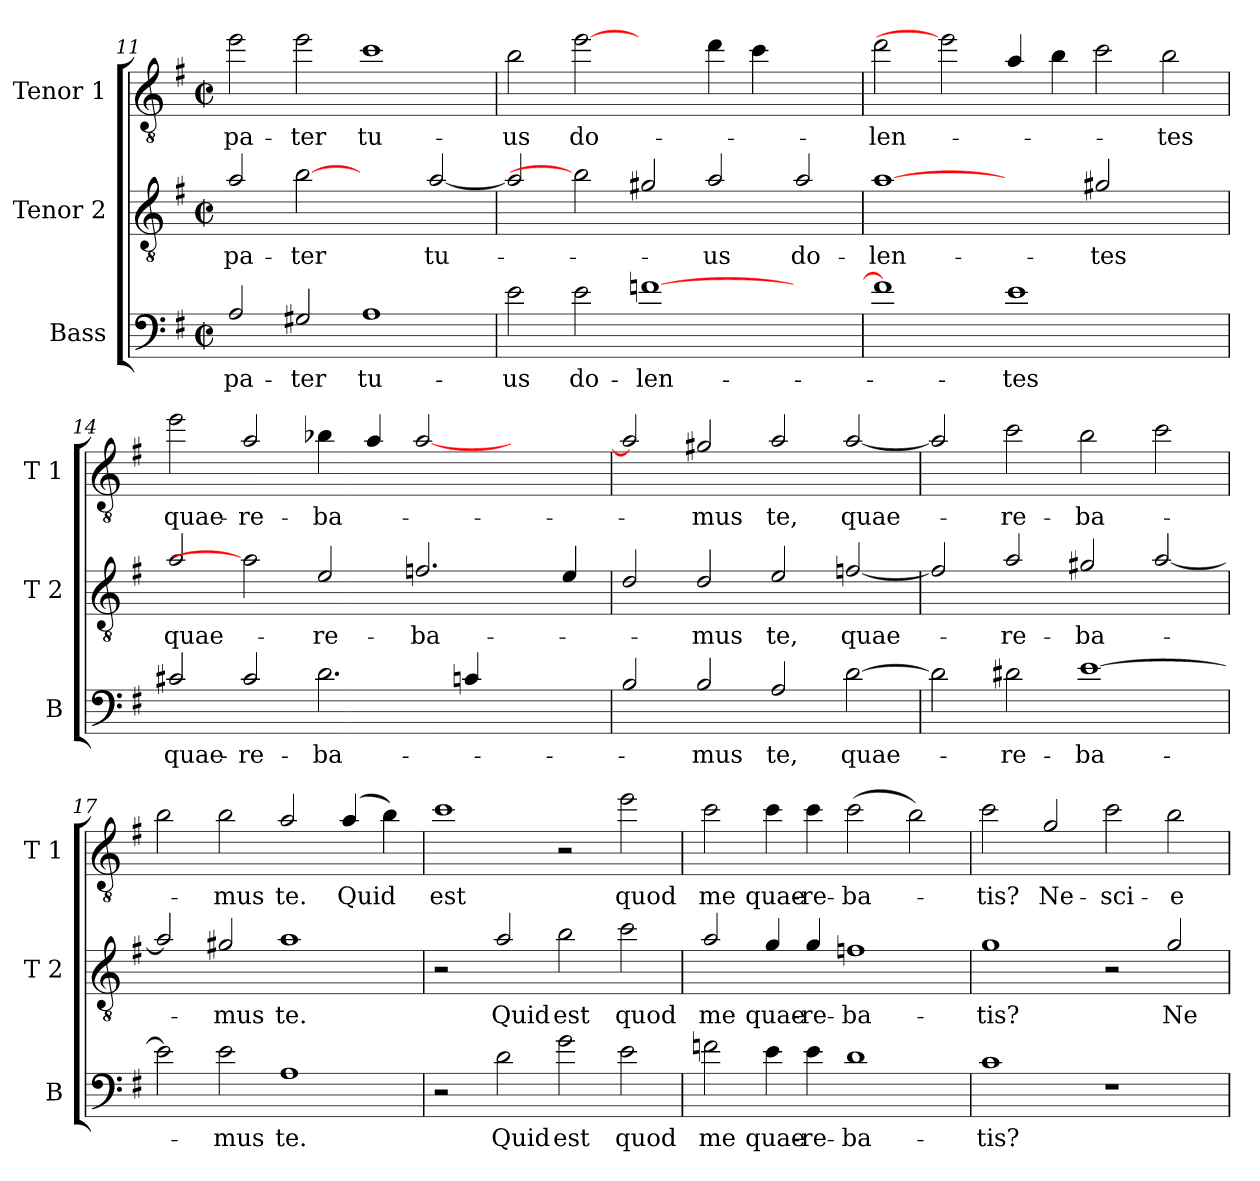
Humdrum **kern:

**kern	**text	**kern	**text	**kern	**text
*part3	*part3	*part2	*part2	*part1	*part1
*staff3	*staff3	*staff2	*staff2	*staff1	*staff1
*I"Bass	*	*I"Tenor 2	*	*I"Tenor 1	*
*I'B	*	*I'T 2	*	*I'T 1	*
*clefF4	*	*clefGv2	*	*clefGv2	*
*ITrd7c12	*	*ITrd7c12	*	*ITrd7c12	*
*k[f#]	*	*k[f#]	*	*k[f#]	*
*G:	*	*G:	*	*G:	*
*M2/2	*	*M2/2	*	*M2/2	*
*met(c|)	*	*met(c|)	*	*met(c|)	*
=11	=11	=11	=11	=11	=11
!	!LO:LY:b	!	!LO:LY:b	!	!LO:LY:b
2AA/	pa-	2A/	pa-	2e\	pa-
!	!LO:LY:b	!	!LO:LY:b	!	!LO:LY:b
2GG#X/	-ter	[2B	-ter	2e\	-ter
!	!LO:LY:b	!	!	!	!LO:LY:b
1AA	tu-	2ryy	.	1c	tu-
!	!	!	!LO:LY:b	!	!
.	.	[2A/	tu-	.	.
!!LO:LB:g=z
=12	=12	=12	=12	=12	=12
!	!LO:LY:b	!	!	!	!LO:LY:b
2E\	-us	2A/]	.	2B\	-us
!	!LO:LY:b	!	!	!	!LO:LY:b
2E\	do-	2B]	.	[2e	do-
!	!LO:LY:b	!	!	!	!
[1Fn	-len-	2G#X/	.	2ryy	.
!	!	!	!LO:LY:b	!	!
.	.	2A/	-us	4d\	.
.	.	.	.	4c\	.
!	!	!	!LO:LY:b	!	!
2ryy	.	2A/	do-	2ryy	.
=13	=13	=13	=13	=13	=13
!	!	!	!LO:LY:b	!	!LO:LY:b
1F]	.	[1A	-len-	2d\	-len-
.	.	.	.	2e]	.
!	!LO:LY:b	!	!	!	!
1E	-tes	2ryy	.	4A/	.
.	.	.	.	4B\	.
!	!	!	!LO:LY:b	!	!
.	.	2G#X/	-tes	2c\	.
!	!	!	!	!	!LO:LY:b
2ryy	.	2ryy	.	2B\	-tes
=14	=14	=14	=14	=14	=14
!	!LO:LY:b	!	!LO:LY:b	!	!LO:LY:b
2C#X/	quae-	2A/	quae-	2e\	quae-
!	!LO:LY:b	!	!	!	!LO:LY:b
2C#/	-re-	2A]	.	2A/	-re-
!	!LO:LY:b	!	!LO:LY:b	!	!LO:LY:b
2.D\	-ba-	2E/	-re-	4B-X\	-ba-
.	.	.	.	4A/	.
!	!	!	!LO:LY:b	!	!
.	.	2.Fn/	-ba-	[2A/	.
4Cn/	.	.	.	.	.
2ryy	.	.	.	2ryy	.
.	.	4E/	.	.	.
=15	=15	=15	=15	=15	=15
2BB/	.	2D/	.	2A/]	.
!	!LO:LY:b	!	!LO:LY:b	!	!LO:LY:b
2BB/	-mus	2D/	-mus	2G#X/	-mus
!	!LO:LY:b	!	!LO:LY:b	!	!LO:LY:b
2AA/	te,	2E/	te,	2A/	te,
!	!LO:LY:b	!	!LO:LY:b	!	!LO:LY:b
[2D\	quae-	[2Fn/	quae-	[2A/	quae-
=16	=16	=16	=16	=16	=16
2D\]	.	2F/]	.	2A/]	.
!	!LO:LY:b	!	!LO:LY:b	!	!LO:LY:b
2D#X\	-re-	2A/	-re-	2c\	-re-
!	!LO:LY:b	!	!LO:LY:b	!	!LO:LY:b
[1E	-ba-	2G#X/	-ba-	2B\	-ba-
.	.	[2A/	.	2c\	.
!!LO:LB:g=z
=17	=17	=17	=17	=17	=17
2E\]	.	2A/]	.	2B\	.
!	!LO:LY:b	!	!LO:LY:b	!	!LO:LY:b
2E\	-mus	2G#X/	-mus	2B\	-mus
!	!LO:LY:b	!	!LO:LY:b	!	!LO:LY:b
1AA	te.	1A	te.	2A/	te.
!	!	!	!	!	!LO:LY:b
.	.	.	.	(4A/	Quid
.	.	.	.	4B\)	.
=18	=18	=18	=18	=18	=18
!	!	!	!	!	!LO:LY:b
2r	.	2r	.	1c	est
!	!LO:LY:b	!	!LO:LY:b	!	!
2D\	Quid	2A/	Quid	.	.
!	!LO:LY:b	!	!LO:LY:b	!	!
2G\	est	2B\	est	2r	.
!	!LO:LY:b	!	!LO:LY:b	!	!LO:LY:b
2E\	quod	2c\	quod	2e\	quod
=19	=19	=19	=19	=19	=19
!	!LO:LY:b	!	!LO:LY:b	!	!LO:LY:b
2Fn\	me	2A/	me	2c\	me
!	!LO:LY:b	!	!LO:LY:b	!	!LO:LY:b
4E\	quae-	4G/	quae-	4c\	quae-
!	!LO:LY:b	!	!LO:LY:b	!	!LO:LY:b
4E\	-re-	4G/	-re-	4c\	-re-
!	!LO:LY:b	!	!LO:LY:b	!	!LO:LY:b
1D	-ba-	1Fn	-ba-	(>2c\	-ba-
.	.	.	.	2B\)	.
=20	=20	=20	=20	=20	=20
!	!LO:LY:b	!	!LO:LY:b	!	!LO:LY:b
1C	-tis?	1G	-tis?	2c\	-tis?
!	!	!	!	!	!LO:LY:b
.	.	.	.	2G/	Ne-
!	!	!	!	!	!LO:LY:b
1r	.	2r	.	2c\	-sci-
!	!	!	!LO:LY:b	!	!LO:LY:b
.	.	2G/	Ne-	2B\	-e-
=	=	=	=	=	=
*-	*-	*-	*-	*-	*-
